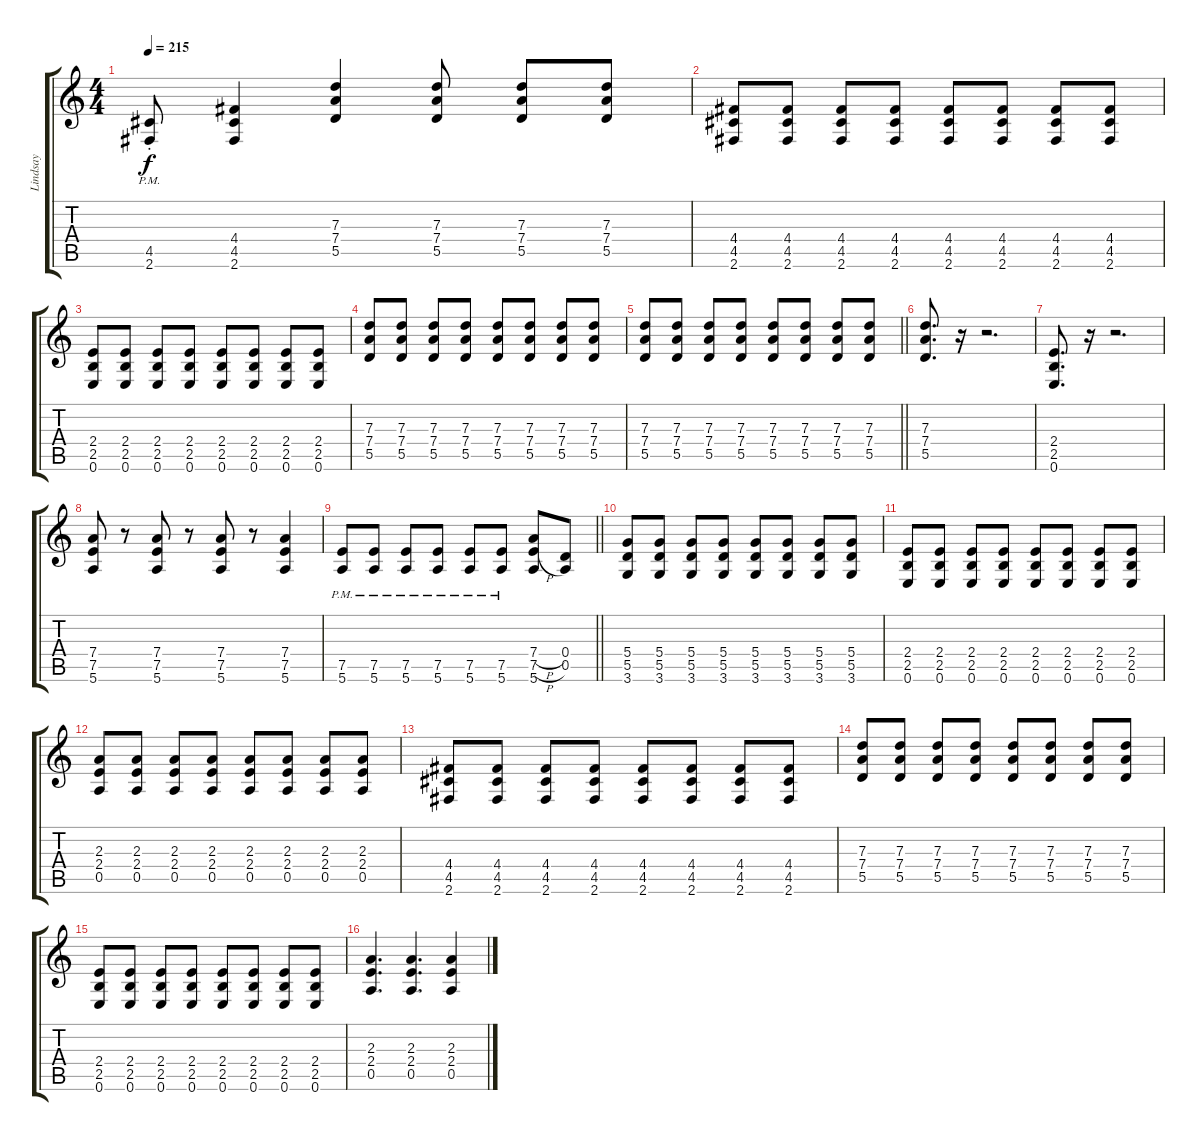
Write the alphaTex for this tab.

\track ("Lindsay" "Lindsay") {instrument distortionguitar}
\staff {score tabs}
\tuning (E4 B3 G3 D3 A2 E2) {hide}
\ts (4 4)
\tempo 215
\clef g2
\ks c
(4.5{pm st} 2.6{pm st}).8{dy f} (4.4 4.5 2.6).4 (7.3 7.4 5.5).4 (7.3 7.4 5.5).8 (7.3 7.4 5.5).8 (7.3 7.4 5.5).8 |
(4.4 4.5 2.6).8 (4.4 4.5 2.6).8 (4.4 4.5 2.6).8 (4.4 4.5 2.6).8 (4.4 4.5 2.6).8 (4.4 4.5 2.6).8 (4.4 4.5 2.6).8 (4.4 4.5 2.6).8 |
(2.4 2.5 0.6).8 (2.4 2.5 0.6).8 (2.4 2.5 0.6).8 (2.4 2.5 0.6).8 (2.4 2.5 0.6).8 (2.4 2.5 0.6).8 (2.4 2.5 0.6).8 (2.4 2.5 0.6).8 |
(7.3 7.4 5.5).8 (7.3 7.4 5.5).8 (7.3 7.4 5.5).8 (7.3 7.4 5.5).8 (7.3 7.4 5.5).8 (7.3 7.4 5.5).8 (7.3 7.4 5.5).8 (7.3 7.4 5.5).8 |
\barLineRight lightlight
(7.3 7.4 5.5).8 (7.3 7.4 5.5).8 (7.3 7.4 5.5).8 (7.3 7.4 5.5).8 (7.3 7.4 5.5).8 (7.3 7.4 5.5).8 (7.3 7.4 5.5).8 (7.3 7.4 5.5).8 |
(7.3 7.4 5.5).8{d} r.16 r.2{d} |
(2.4 2.5 0.6).8{d} r.16 r.2{d} |
(7.4 7.5 5.6).8 r.8 (7.4 7.5 5.6).8 r.8 (7.4 7.5 5.6).8 r.8 (7.4 7.5 5.6).4 |
\barLineRight lightlight
(7.5{pm} 5.6{pm}).8 (7.5{pm} 5.6{pm}).8 (7.5{pm} 5.6{pm}).8 (7.5{pm} 5.6{pm}).8 (7.5{pm} 5.6{pm}).8 (7.5{pm} 5.6{pm}).8 (7.4{h} 7.5{h} 5.6).8 (0.4 0.5).8 |
\section ("" "")
(5.4 5.5 3.6).8 (5.4 5.5 3.6).8 (5.4 5.5 3.6).8 (5.4 5.5 3.6).8 (5.4 5.5 3.6).8 (5.4 5.5 3.6).8 (5.4 5.5 3.6).8 (5.4 5.5 3.6).8 |
(2.4 2.5 0.6).8 (2.4 2.5 0.6).8 (2.4 2.5 0.6).8 (2.4 2.5 0.6).8 (2.4 2.5 0.6).8 (2.4 2.5 0.6).8 (2.4 2.5 0.6).8 (2.4 2.5 0.6).8 |
(2.3 2.4 0.5).8 (2.3 2.4 0.5).8 (2.3 2.4 0.5).8 (2.3 2.4 0.5).8 (2.3 2.4 0.5).8 (2.3 2.4 0.5).8 (2.3 2.4 0.5).8 (2.3 2.4 0.5).8 |
(4.4 4.5 2.6).8 (4.4 4.5 2.6).8 (4.4 4.5 2.6).8 (4.4 4.5 2.6).8 (4.4 4.5 2.6).8 (4.4 4.5 2.6).8 (4.4 4.5 2.6).8 (4.4 4.5 2.6).8 |
(7.3 7.4 5.5).8 (7.3 7.4 5.5).8 (7.3 7.4 5.5).8 (7.3 7.4 5.5).8 (7.3 7.4 5.5).8 (7.3 7.4 5.5).8 (7.3 7.4 5.5).8 (7.3 7.4 5.5).8 |
(2.4 2.5 0.6).8 (2.4 2.5 0.6).8 (2.4 2.5 0.6).8 (2.4 2.5 0.6).8 (2.4 2.5 0.6).8 (2.4 2.5 0.6).8 (2.4 2.5 0.6).8 (2.4 2.5 0.6).8 |
(2.3 2.4 0.5).4{d} (2.3 2.4 0.5).4{d} (2.3 2.4 0.5).4
